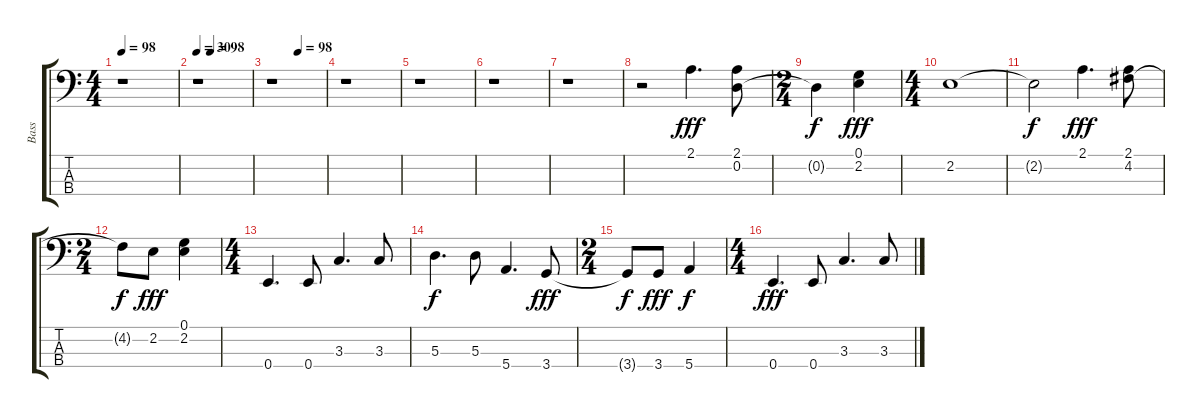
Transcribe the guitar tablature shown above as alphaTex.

\track ("Bass" "Bass") {instrument electricbassfinger}
\staff {score tabs}
\tuning (G2 D2 A1 E1) {hide}
\ts (4 4)
\tempo 98
\tempo 30
\tempo 98
\clef f4
\ks c
r.1{dy fff instrument electricbassfinger} |
\tempo 30
\tempo (98 0.25)
r.1 |
\tempo (98 0.5)
r.1 |
r.1 |
r.1 |
r.1 |
r.1 |
r.2 2.1.4{d} (2.1 0.2).8 |
\ts (2 4)
0.2{t}.4{dy f} (0.1 2.2).4{dy fff} |
\ts (4 4)
2.2.1 |
2.2{t}.2{dy f} 2.1.4{d dy fff} (2.1 4.2).8 |
\ts (2 4)
4.2{t}.8{dy f} 2.2.8{dy fff} (0.1 2.2).4 |
\ts (4 4)
0.4.4{d} 0.4.8 3.3.4{d} 3.3.8 |
5.3.4{d dy f} 5.3.8 5.4.4{d} 3.4.8{dy fff} |
\ts (2 4)
3.4{t}.8{dy f} 3.4.8{dy fff} 5.4.4{dy f} |
\ts (4 4)
0.4.4{d dy fff} 0.4.8 3.3.4{d} 3.3.8
